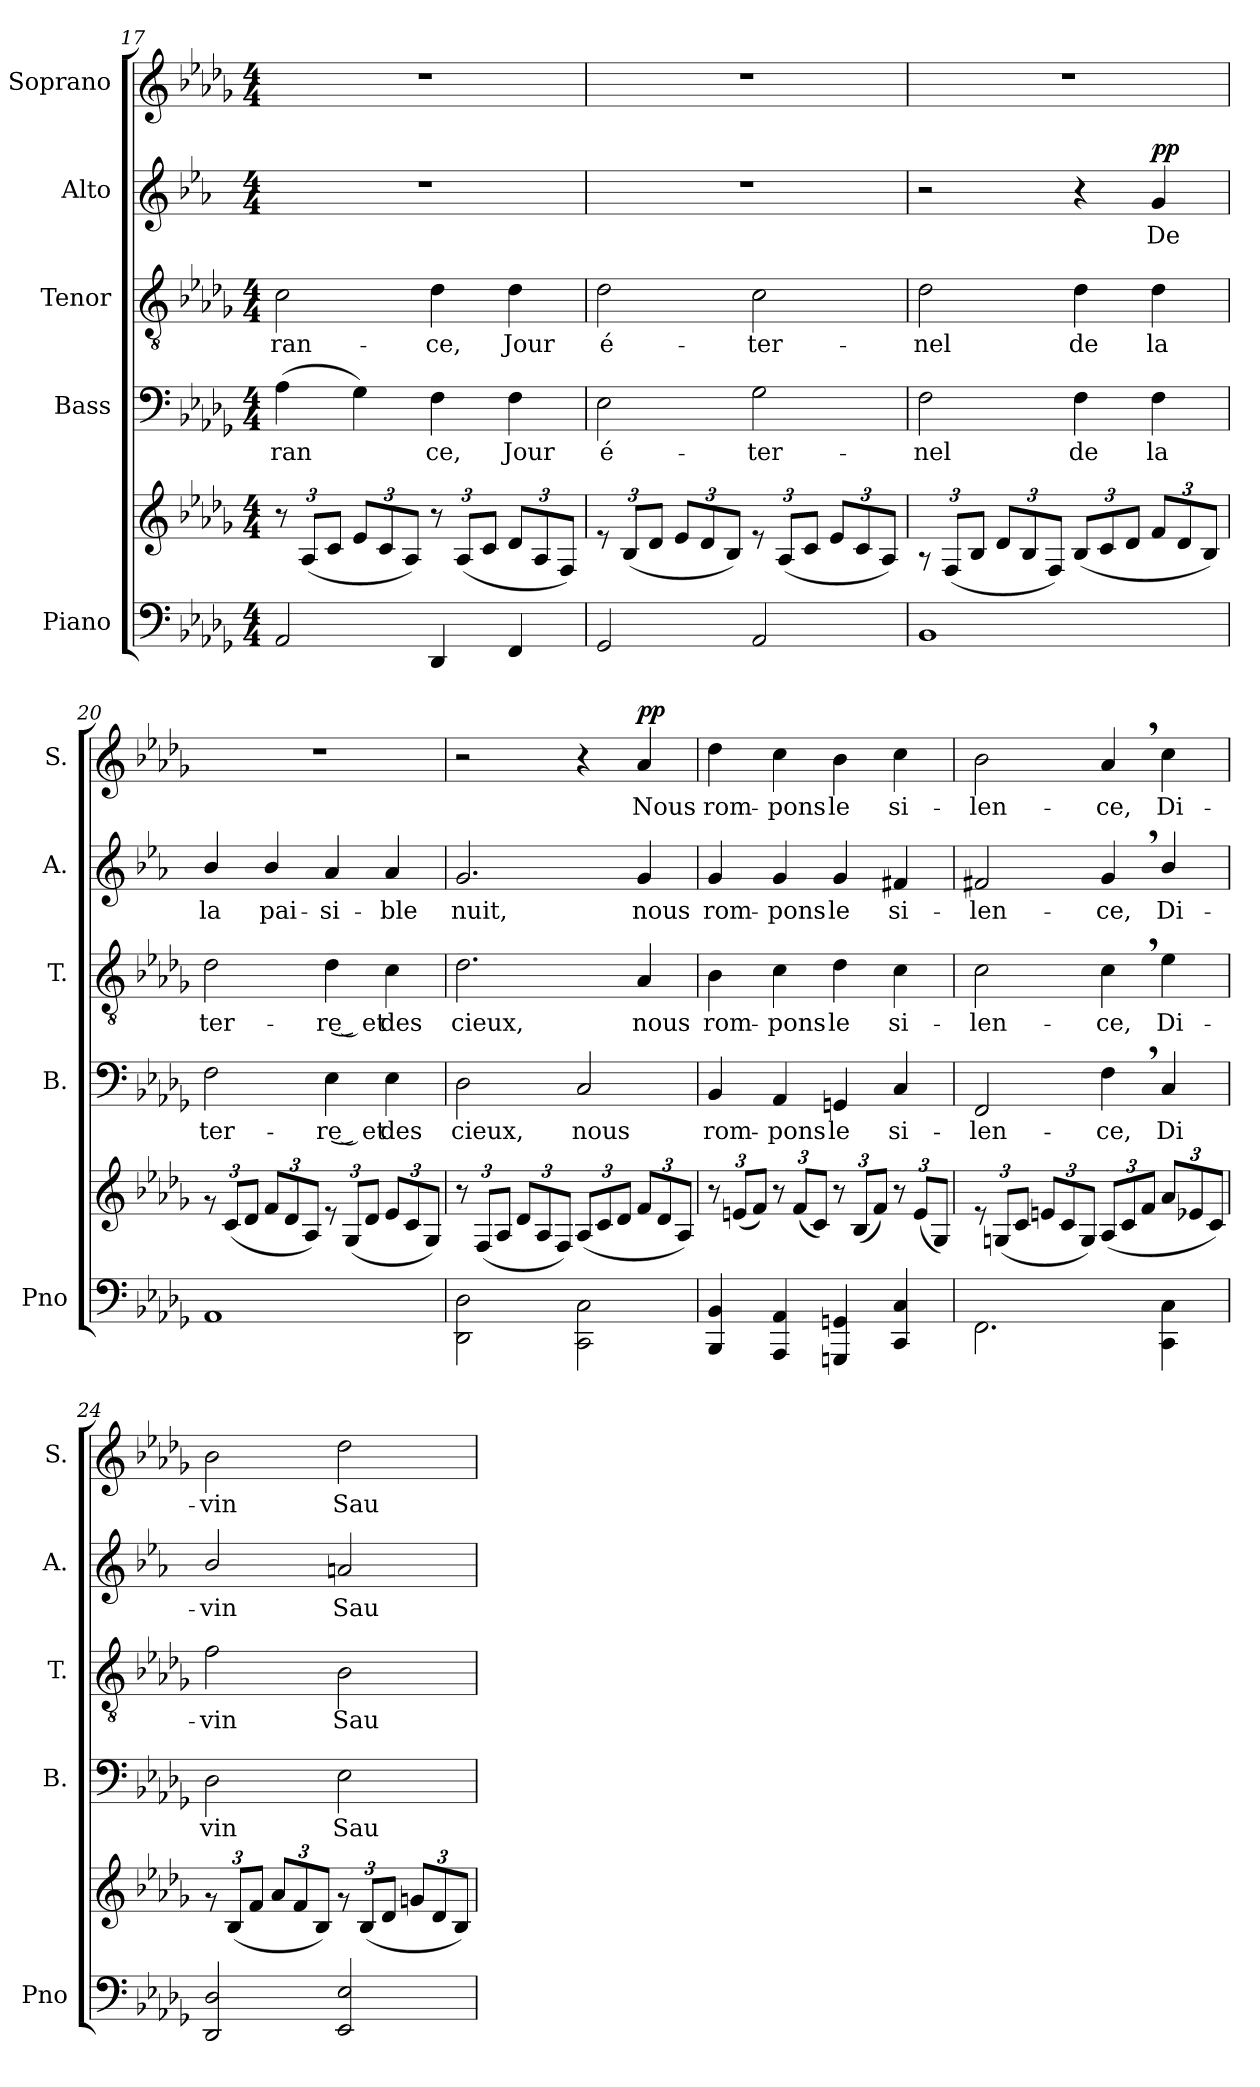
**kern	**kern	**kern	**text	**kern	**text	**kern	**text	**dynam	**kern	**text	**dynam
*part5	*part5	*part4	*part4	*part3	*part3	*part2	*part2	*part2	*part1	*part1	*part1
*staff6	*staff5	*staff4	*staff4	*staff3	*staff3	*staff2	*staff2	*staff2	*staff1	*staff1	*staff1
*I"Piano	*	*I"Bass	*	*I"Tenor	*	*I"Alto	*	*	*I"Soprano	*	*
*I'Pno	*	*I'B.	*	*I'T.	*	*I'A.	*	*	*I'S.	*	*
!!LO:LB:g=z
*clefF4	*clefG2	*clefF4	*	*clefGv2	*	*clefG2	*	*	*clefG2	*	*
*	*	*	*	*	*	*ITrd1c2	*	*	*	*	*
*k[b-e-a-d-g-]	*k[b-e-a-d-g-]	*k[b-e-a-d-g-]	*	*k[b-e-a-d-g-]	*	*k[b-e-a-d-g-]	*	*	*k[b-e-a-d-g-]	*	*
*M4/4	*M4/4	*M4/4	*	*M4/4	*	*M4/4	*	*	*M4/4	*	*
=17	=17	=17	=17	=17	=17	=17	=17	=17	=17	=17	=17
*^	*	*	*	*	*	*	*	*	*	*	*
*	*	*Xbrackettup	*	*	*	*	*	*	*	*	*	*
!	!	!	!	!LO:LY:b	!	!LO:LY:b	!	!	!	!	!	!
2AA-/	1ryy	12r	(4A-\	-ran	2c\	-ran-	1r	.	.	1r	.	.
.	.	(12A-/L	.	.	.	.	.	.	.	.	.	.
.	.	12c/J	.	.	.	.	.	.	.	.	.	.
.	.	12e-/L	4G-\)	.	.	.	.	.	.	.	.	.
.	.	12c/	.	.	.	.	.	.	.	.	.	.
.	.	12A-/J)	.	.	.	.	.	.	.	.	.	.
!	!	!	!	!LO:LY:b	!	!LO:LY:b	!	!	!	!	!	!
4DD-/	.	12r	4F\	ce,	4d-\	-ce,	.	.	.	.	.	.
.	.	(12A-/L	.	.	.	.	.	.	.	.	.	.
.	.	12c/J	.	.	.	.	.	.	.	.	.	.
!	!	!	!	!LO:LY:b	!	!LO:LY:b	!	!	!	!	!	!
4FF/	.	12d-/L	4F\	Jour	4d-\	Jour	.	.	.	.	.	.
.	.	12A-/	.	.	.	.	.	.	.	.	.	.
.	.	12F/J)	.	.	.	.	.	.	.	.	.	.
=18	=18	=18	=18	=18	=18	=18	=18	=18	=18	=18	=18	=18
!	!	!	!	!LO:LY:b	!	!LO:LY:b	!	!	!	!	!	!
2GG-/	1ryy	12re	2E-\	é-	2d-\	é-	1r	.	.	1r	.	.
.	.	(12B-/L	.	.	.	.	.	.	.	.	.	.
.	.	12d-/J	.	.	.	.	.	.	.	.	.	.
.	.	12e-/L	.	.	.	.	.	.	.	.	.	.
.	.	12d-/	.	.	.	.	.	.	.	.	.	.
.	.	12B-/J)	.	.	.	.	.	.	.	.	.	.
!	!	!	!	!LO:LY:b	!	!LO:LY:b	!	!	!	!	!	!
2AA-/	.	12re	2G-\	-ter-	2c\	-ter-	.	.	.	.	.	.
.	.	(12A-/L	.	.	.	.	.	.	.	.	.	.
.	.	12c/J	.	.	.	.	.	.	.	.	.	.
.	.	12e-/L	.	.	.	.	.	.	.	.	.	.
.	.	12c/	.	.	.	.	.	.	.	.	.	.
.	.	12A-/J)	.	.	.	.	.	.	.	.	.	.
=19	=19	=19	=19	=19	=19	=19	=19	=19	=19	=19	=19	=19
!	!	!	!	!LO:LY:b	!	!LO:LY:b	!	!	!	!	!	!
1BB-	1ryy	12rA	2F\	-nel	2d-\	-nel	2r	.	.	1r	.	.
.	.	(12F/L	.	.	.	.	.	.	.	.	.	.
.	.	12B-/J	.	.	.	.	.	.	.	.	.	.
.	.	12d-/L	.	.	.	.	.	.	.	.	.	.
.	.	12B-/	.	.	.	.	.	.	.	.	.	.
.	.	12F/J)	.	.	.	.	.	.	.	.	.	.
!	!	!	!	!LO:LY:b	!	!LO:LY:b	!	!	!	!	!	!
.	.	(12B-/L	4F\	de	4d-\	de	4r	.	.	.	.	.
.	.	12c/	.	.	.	.	.	.	.	.	.	.
.	.	12d-/J	.	.	.	.	.	.	.	.	.	.
!	!	!	!	!LO:LY:b	!	!LO:LY:b	!	!LO:LY:b	!LO:DY:a	!	!	!
.	.	12f/L	4F\	la	4d-\	la	4f/	De	pp	.	.	.
.	.	12d-/	.	.	.	.	.	.	.	.	.	.
.	.	12B-/J)	.	.	.	.	.	.	.	.	.	.
=20	=20	=20	=20	=20	=20	=20	=20	=20	=20	=20	=20	=20
!	!	!	!	!LO:LY:b	!	!LO:LY:b	!	!LO:LY:b	!	!	!	!
1AA-	1ryy	12rg	2F\	ter-	2d-\	ter-	4a-/	la	.	1r	.	.
.	.	(12c/L	.	.	.	.	.	.	.	.	.	.
.	.	12d-/J	.	.	.	.	.	.	.	.	.	.
!	!	!	!	!	!	!	!	!LO:LY:b	!	!	!	!
.	.	12f/L	.	.	.	.	4a-/	pai-	.	.	.	.
.	.	12d-/	.	.	.	.	.	.	.	.	.	.
.	.	12A-/J)	.	.	.	.	.	.	.	.	.	.
!	!	!	!	!LO:LY:b	!	!LO:LY:b	!	!LO:LY:b	!	!	!	!
.	.	12re	4E-\	-re͜ et	4d-\	-re͜ et	4g-/	-si-	.	.	.	.
.	.	(12G-/L	.	.	.	.	.	.	.	.	.	.
.	.	12d-/J	.	.	.	.	.	.	.	.	.	.
!	!	!	!	!LO:LY:b	!	!LO:LY:b	!	!LO:LY:b	!	!	!	!
.	.	12e-/L	4E-\	des	4c\	des	4g-/	-ble	.	.	.	.
.	.	12c/	.	.	.	.	.	.	.	.	.	.
.	.	12G-/J)	.	.	.	.	.	.	.	.	.	.
!!LO:PB:g=z
=21	=21	=21	=21	=21	=21	=21	=21	=21	=21	=21	=21	=21
!	!	!	!	!LO:LY:b	!	!LO:LY:b	!	!LO:LY:b	!	!	!	!
1ryy	2DD-\ 2D-\	12r	2D-\	cieux,	2.d-\	cieux,	2.f/	nuit,	.	2r	.	.
.	.	(12F/L	.	.	.	.	.	.	.	.	.	.
.	.	12A-/J	.	.	.	.	.	.	.	.	.	.
.	.	12d-/L	.	.	.	.	.	.	.	.	.	.
.	.	12A-/	.	.	.	.	.	.	.	.	.	.
.	.	12F/J)	.	.	.	.	.	.	.	.	.	.
!	!	!	!	!LO:LY:b	!	!	!	!	!	!	!	!
.	2CC\ 2C\	(12A-/L	2C/	nous	.	.	.	.	.	4r	.	.
.	.	12c/	.	.	.	.	.	.	.	.	.	.
.	.	12d-/J	.	.	.	.	.	.	.	.	.	.
!	!	!	!	!	!	!LO:LY:b	!	!LO:LY:b	!	!	!LO:LY:b	!LO:DY:a
.	.	12f/L	.	.	4A-/	nous	4f/	nous	.	4a-/	Nous	pp
.	.	12d-/	.	.	.	.	.	.	.	.	.	.
.	.	12A-/J)	.	.	.	.	.	.	.	.	.	.
=22	=22	=22	=22	=22	=22	=22	=22	=22	=22	=22	=22	=22
!	!	!	!	!LO:LY:b	!	!LO:LY:b	!	!LO:LY:b	!	!	!LO:LY:b	!
4BBB-/ 4BB-/	1ryy	12r	4BB-/	rom-	4B-\	rom-	4f/	rom-	.	4dd-\	rom-	.
.	.	(12en/L	.	.	.	.	.	.	.	.	.	.
.	.	12f/J)	.	.	.	.	.	.	.	.	.	.
!	!	!	!	!LO:LY:b	!	!LO:LY:b	!	!LO:LY:b	!	!	!LO:LY:b	!
4AAA-/ 4AA-/	.	12r	4AA-/	-pons	4c\	-pons	4f/	-pons	.	4cc\	-pons	.
.	.	(12f/L	.	.	.	.	.	.	.	.	.	.
.	.	12c/J)	.	.	.	.	.	.	.	.	.	.
!	!	!	!	!LO:LY:b	!	!LO:LY:b	!	!LO:LY:b	!	!	!LO:LY:b	!
4GGGn/ 4GGn/	.	12r	4GGn/	le	4d-\	le	4f/	le	.	4b-\	le	.
.	.	(12B-/L	.	.	.	.	.	.	.	.	.	.
.	.	12f/J)	.	.	.	.	.	.	.	.	.	.
!	!	!	!	!LO:LY:b	!	!LO:LY:b	!	!LO:LY:b	!	!	!LO:LY:b	!
4CC/ 4C/	.	12r	4C/	si-	4c\	si-	4en/	si-	.	4cc\	si-	.
.	.	(12e/L	.	.	.	.	.	.	.	.	.	.
.	.	12G-/J)	.	.	.	.	.	.	.	.	.	.
=23	=23	=23	=23	=23	=23	=23	=23	=23	=23	=23	=23	=23
!	!	!	!	!LO:LY:b	!	!LO:LY:b	!	!LO:LY:b	!	!	!LO:LY:b	!
1ryy	2.FF\	12re	2FF/	-len-	2c\	-len-	2en/	-len-	.	2b-\	-len-	.
.	.	(12Gn/L	.	.	.	.	.	.	.	.	.	.
.	.	12c/J	.	.	.	.	.	.	.	.	.	.
.	.	12en/L	.	.	.	.	.	.	.	.	.	.
.	.	12c/	.	.	.	.	.	.	.	.	.	.
.	.	12G/J)	.	.	.	.	.	.	.	.	.	.
!	!	!	!	!LO:LY:b	!	!LO:LY:b	!	!LO:LY:b	!	!	!LO:LY:b	!
.	.	(12A-/L	4F,\	-ce,	4c,\	-ce,	4f,/	-ce,	.	4a-,/	-ce,	.
.	.	12c/	.	.	.	.	.	.	.	.	.	.
.	.	12f/J	.	.	.	.	.	.	.	.	.	.
!	!	!	!	!LO:LY:b	!	!LO:LY:b	!	!LO:LY:b	!	!	!LO:LY:b	!
.	4CC\ 4C\	12a-/L	4C/	Di	4e-\	Di-	4a-/	Di-	.	4cc\	Di-	.
.	.	12e-X/	.	.	.	.	.	.	.	.	.	.
.	.	12c/J)	.	.	.	.	.	.	.	.	.	.
=24	=24	=24	=24	=24	=24	=24	=24	=24	=24	=24	=24	=24
!	!	!	!	!LO:LY:b	!	!LO:LY:b	!	!LO:LY:b	!	!	!LO:LY:b	!
2DD-/ 2D-/	1ryy	12rg	2D-\	vin	2f\	-vin	2a-/	-vin	.	2b-\	-vin	.
.	.	(12B-/L	.	.	.	.	.	.	.	.	.	.
.	.	12f/J	.	.	.	.	.	.	.	.	.	.
.	.	12a-/L	.	.	.	.	.	.	.	.	.	.
.	.	12f/	.	.	.	.	.	.	.	.	.	.
.	.	12B-/J)	.	.	.	.	.	.	.	.	.	.
!	!	!	!	!LO:LY:b	!	!LO:LY:b	!	!LO:LY:b	!	!	!LO:LY:b	!
2EE-/ 2E-/	.	12rg	2E-\	Sau-	2B-\	Sau-	2gn/	Sau-	.	2dd-\	Sau-	.
.	.	(12B-/L	.	.	.	.	.	.	.	.	.	.
.	.	12d-/J	.	.	.	.	.	.	.	.	.	.
.	.	12gn/L	.	.	.	.	.	.	.	.	.	.
.	.	12d-/	.	.	.	.	.	.	.	.	.	.
.	.	12B-/J)	.	.	.	.	.	.	.	.	.	.
*v	*v	*	*	*	*	*	*	*	*	*	*	*
=	=	=	=	=	=	=	=	=	=	=	=
*-	*-	*-	*-	*-	*-	*-	*-	*-	*-	*-	*-
